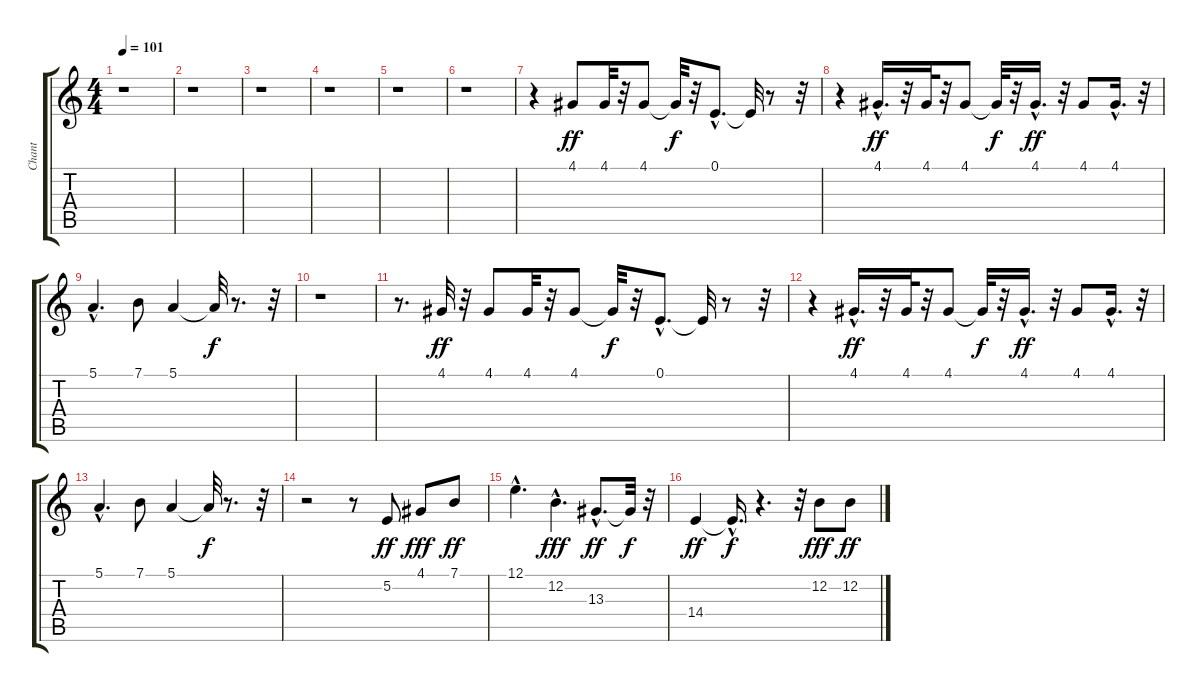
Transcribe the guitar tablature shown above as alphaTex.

\track ("Chant" "Chant") {instrument synthbrass1}
\staff {score tabs}
\tuning (E4 B3 G3 D3 A2 E2) {hide}
\ts (4 4)
\tempo 101
\clef g2
\ks c
r.1{dy ff instrument synthbrass1} |
r.1 |
r.1 |
r.1 |
r.1 |
r.1 |
r.4 4.1.8 4.1.32 r.32 4.1.8 4.1{t}.32{dy f} r.32 0.1{hac}.8{d} 0.1{t}.32 r.8 r.32 |
r.4 4.1{hac}.16{d dy ff} r.32 4.1.32 r.32 4.1.8 4.1{t}.32{dy f} r.32 4.1{hac}.16{d dy ff} r.32 4.1.8 4.1{hac}.16{d} r.32 |
5.1{hac}.4{d} 7.1.8 5.1.4 5.1{t}.32{dy f} r.8{d} r.32 |
r.1 |
r.8{d} 4.1.32{dy ff} r.32 4.1.8 4.1.32 r.32 4.1.8 4.1{t}.32{dy f} r.32 0.1{hac}.8{d} 0.1{t}.32 r.8 r.32 |
r.4 4.1{hac}.16{d dy ff} r.32 4.1.32 r.32 4.1.8 4.1{t}.32{dy f} r.32 4.1{hac}.16{d dy ff} r.32 4.1.8 4.1{hac}.16{d} r.32 |
5.1{hac}.4{d} 7.1.8 5.1.4 5.1{t}.32{dy f} r.8{d} r.32 |
r.2 r.8 5.2.8{dy ff} 4.1.8{dy fff} 7.1.8{dy ff} |
12.1{hac}.4{d} 12.2{hac}.4{d dy fff} 13.3{hac}.8{d dy ff} 13.3{t}.32{dy f} r.32 |
14.4.4{dy ff} 14.4{hac t}.16{d dy f} r.4{d} r.32 12.2.8{dy fff} 12.2.8{dy ff}
